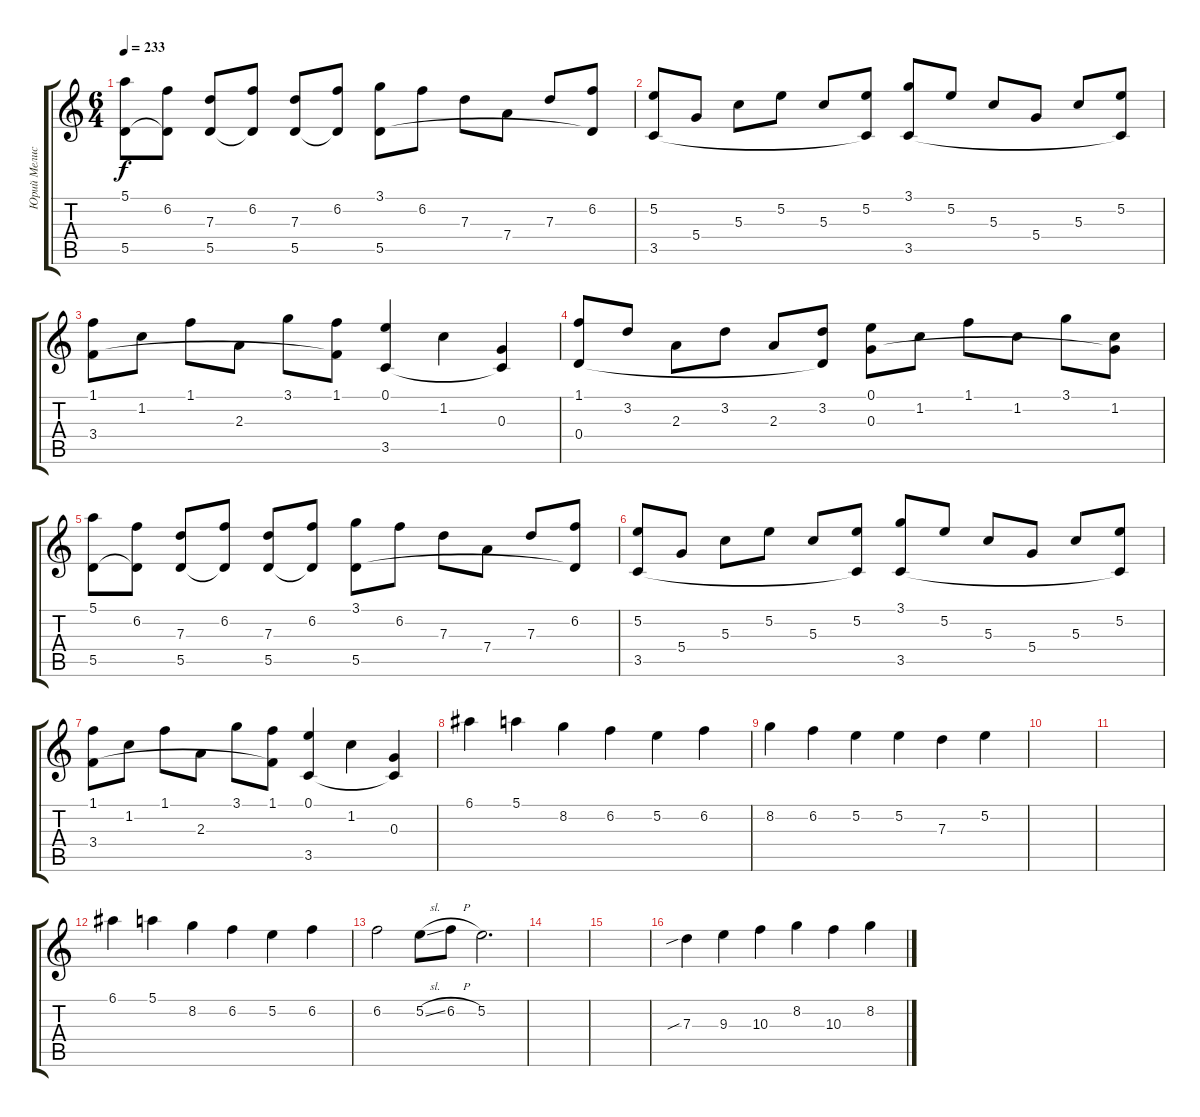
\track ("Юрий Мелисов" "Юрий Мелис") {instrument acousticguitarnylon}
\staff {score tabs}
\tuning (E4 B3 G3 D3 A2 E2) {hide}
\ts (6 4)
\tempo 233
\clef g2
\ks c
(5.1 5.5).8{dy f} (6.2 5.5{t}).8 (7.3 5.5).8 (6.2 5.5{t}).8 (7.3 5.5).8 (6.2 5.5{t}).8 (3.1 5.5).8 6.2.8 7.3.8 7.4.8 7.3.8 (6.2 5.5{t}).8 |
(5.2 3.5).8 5.4.8 5.3.8 5.2.8 5.3.8 (5.2 3.5{t}).8 (3.1 3.5).8 5.2.8 5.3.8 5.4.8 5.3.8 (5.2 3.5{t}).8 |
(1.1 3.4).8 1.2.8 1.1.8 2.3.8 3.1.8 (1.1 3.4{t}).8 (0.1 3.5).4 1.2.4 (0.3 3.5{t}).4 |
(1.1 0.4).8 3.2.8 2.3.8 3.2.8 2.3.8 (3.2 0.4{t}).8 (0.1 0.3).8 1.2.8 1.1.8 1.2.8 3.1.8 (1.2 0.3{t}).8 |
(5.1 5.5).8 (6.2 5.5{t}).8 (7.3 5.5).8 (6.2 5.5{t}).8 (7.3 5.5).8 (6.2 5.5{t}).8 (3.1 5.5).8 6.2.8 7.3.8 7.4.8 7.3.8 (6.2 5.5{t}).8 |
(5.2 3.5).8 5.4.8 5.3.8 5.2.8 5.3.8 (5.2 3.5{t}).8 (3.1 3.5).8 5.2.8 5.3.8 5.4.8 5.3.8 (5.2 3.5{t}).8 |
(1.1 3.4).8 1.2.8 1.1.8 2.3.8 3.1.8 (1.1 3.4{t}).8 (0.1 3.5).4 1.2.4 (0.3 3.5{t}).4 |
6.1.4 5.1.4 8.2.4 6.2.4 5.2.4 6.2.4 |
8.2.4 6.2.4 5.2.4 5.2.4 7.3.4 5.2.4 |
|
|
6.1.4 5.1.4 8.2.4 6.2.4 5.2.4 6.2.4 |
6.2.2 5.2{sl}.8 6.2{h}.8 5.2.2{d} |
|
|
7.3{sib}.4 9.3.4 10.3.4 8.2.4 10.3.4 8.2.4
